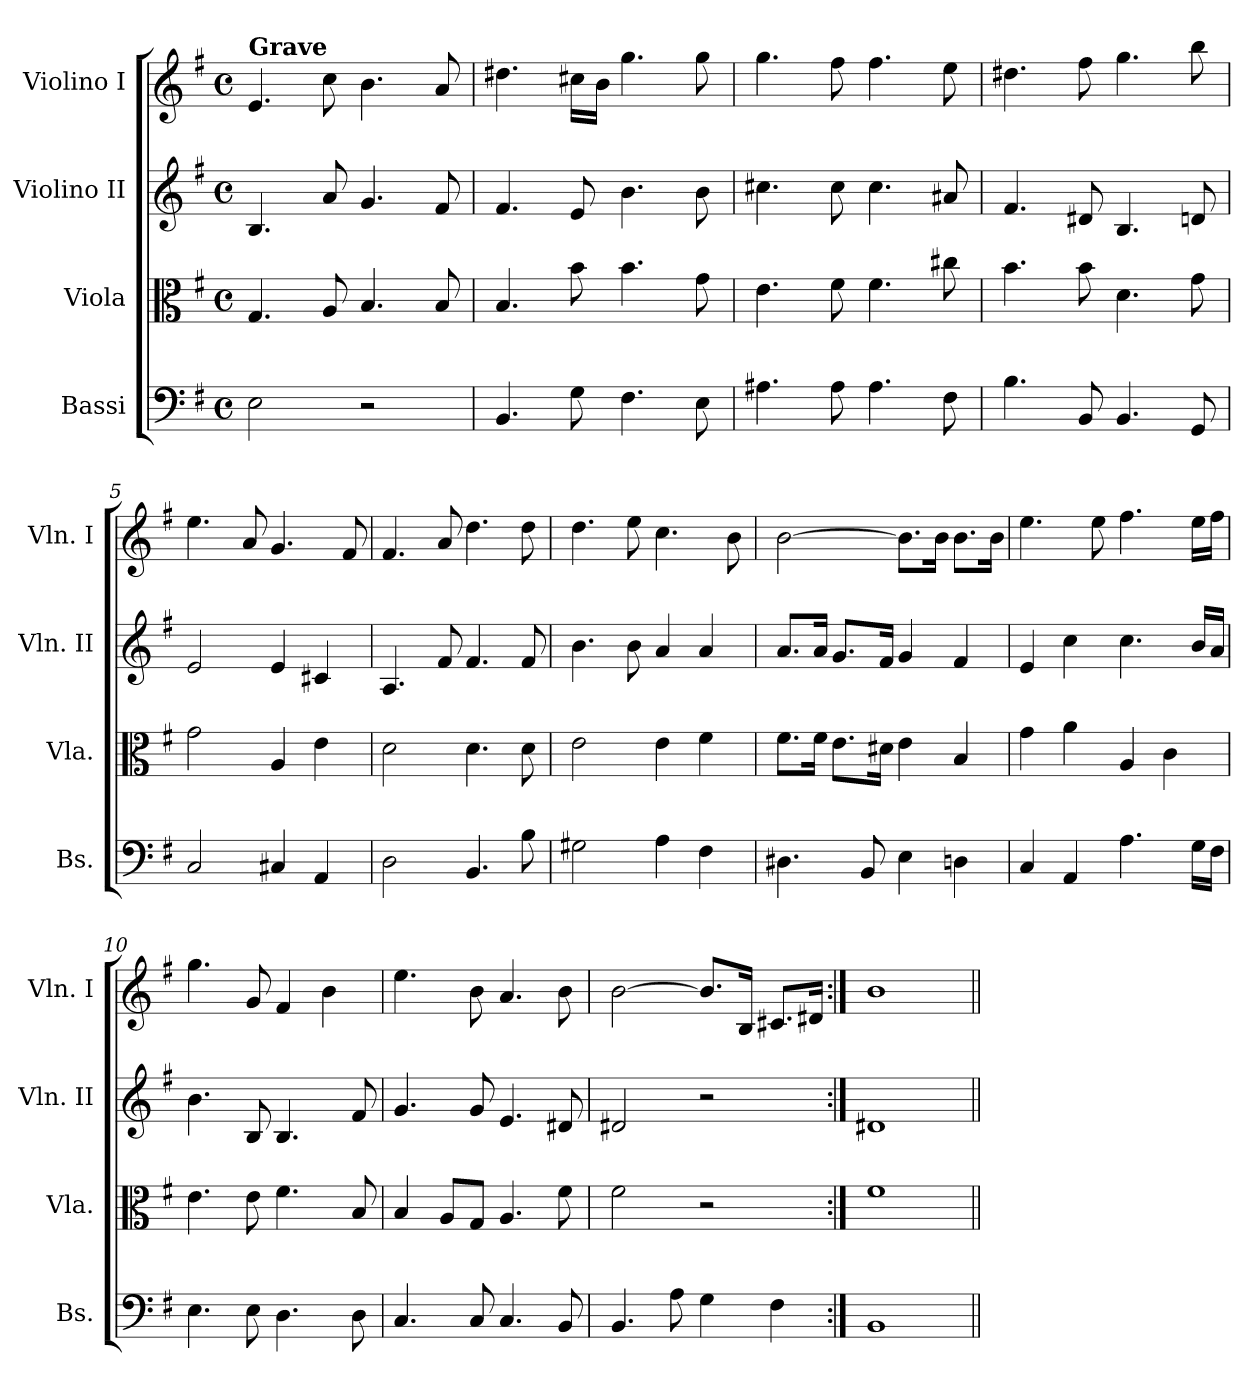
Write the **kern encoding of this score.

**kern	**kern	**kern	**kern
*part4	*part3	*part2	*part1
*staff4	*staff3	*staff2	*staff1
*I"Bassi	*I"Viola	*I"Violino II	*I"Violino I
*I'Bs.	*I'Vla.	*I'Vln. II	*I'Vln. I
*clefF4	*clefC3	*clefG2	*clefG2
*ITrd7c12	*	*	*
*k[f#]	*k[f#]	*k[f#]	*k[f#]
*G:	*G:	*G:	*G:
*M4/4	*M4/4	*M4/4	*M4/4
*met(c)	*met(c)	*met(c)	*met(c)
=1	=1	=1	=1
!	!	!	!LO:TX:a:B:t=Grave
2EE\	4.G/	4.B/	4.e/
.	8A/	8a/	8cc\
2r	4.B/	4.g/	4.b\
.	8B/	8f#/	8a/
=2	=2	=2	=2
4.BBB/	4.B/	4.f#/	4.dd#X\
8GG\	8b\	8e/	16cc#X\LL
.	.	.	16b\JJ
4.FF#\	4.b\	4.b\	4.gg\
8EE\	8g\	8b\	8gg\
=3	=3	=3	=3
4.AA#X\	4.e\	4.cc#X\	4.gg\
8AA#\	8f#\	8cc#\	8ff#\
4.AA#\	4.f#\	4.cc#\	4.ff#\
8FF#\	8cc#X\	8a#X/	8ee\
=4	=4	=4	=4
4.BB\	4.b\	4.f#/	4.dd#X\
8BBB/	8b\	8d#X/	8ff#\
4.BBB/	4.d\	4.B/	4.gg\
8GGG/	8g\	8dn/	8bb\
!!LO:LB:g=z
=5	=5	=5	=5
2CC/	2g\	2e/	4.ee\
.	.	.	8a/
4CC#X/	4A/	4e/	4.g/
4AAA/	4e\	4c#X/	.
.	.	.	8f#/
=6	=6	=6	=6
2DD\	2d\	4.A/	4.f#/
.	.	8f#/	8a/
4.BBB/	4.d\	4.f#/	4.dd\
8BB\	8d\	8f#/	8dd\
=7	=7	=7	=7
2GG#X\	2e\	4.b\	4.dd\
.	.	8b\	8ee\
4AA\	4e\	4a/	4.cc\
4FF#\	4f#\	4a/	.
.	.	.	8b\
=8	=8	=8	=8
4.DD#X\	8.f#\L	8.a/L	[2b\
.	16f#\Jk	16a/Jk	.
.	8.e\L	8.g/L	.
8BBB/	.	.	.
.	16d#X\Jk	16f#/Jk	.
4EE\	4e\	4g/	8.b\L]
.	.	.	16b\Jk
4DDn\	4B/	4f#/	8.b\L
.	.	.	16b\Jk
=9	=9	=9	=9
4CC/	4g\	4e/	4.ee\
4AAA/	4a\	4cc\	.
.	.	.	8ee\
4.AA\	4A/	4.cc\	4.ff#\
.	4c\	.	.
16GG\LL	.	16b/LL	16ee\LL
16FF#\JJ	.	16a/JJ	16ff#\JJ
!!LO:LB:g=z
=10	=10	=10	=10
4.EE\	4.e\	4.b\	4.gg\
8EE\	8e\	8B/	8g/
4.DD\	4.f#\	4.B/	4f#/
.	.	.	4b\
8DD\	8B/	8f#/	.
=11	=11	=11	=11
4.CC/	4B/	4.g/	4.ee\
.	8A/L	.	.
8CC/	8G/J	8g/	8b\
4.CC/	4.A/	4.e/	4.a/
8BBB/	8f#\	8d#X/	8b\
=12	=12	=12	=12
4.BBB/	2f#\	2d#X/	[2b\
8AA\	.	.	.
4GG\	2r	2r	8.b/L]
.	.	.	16B/Jk
4FF#\	.	.	8.c#X/L
.	.	.	16d#X/Jk
=13:|!	=13:|!	=13:|!	=13:|!
1BBB	1f#	1d#X	1b
=||	=||	=||	=||
*-	*-	*-	*-
